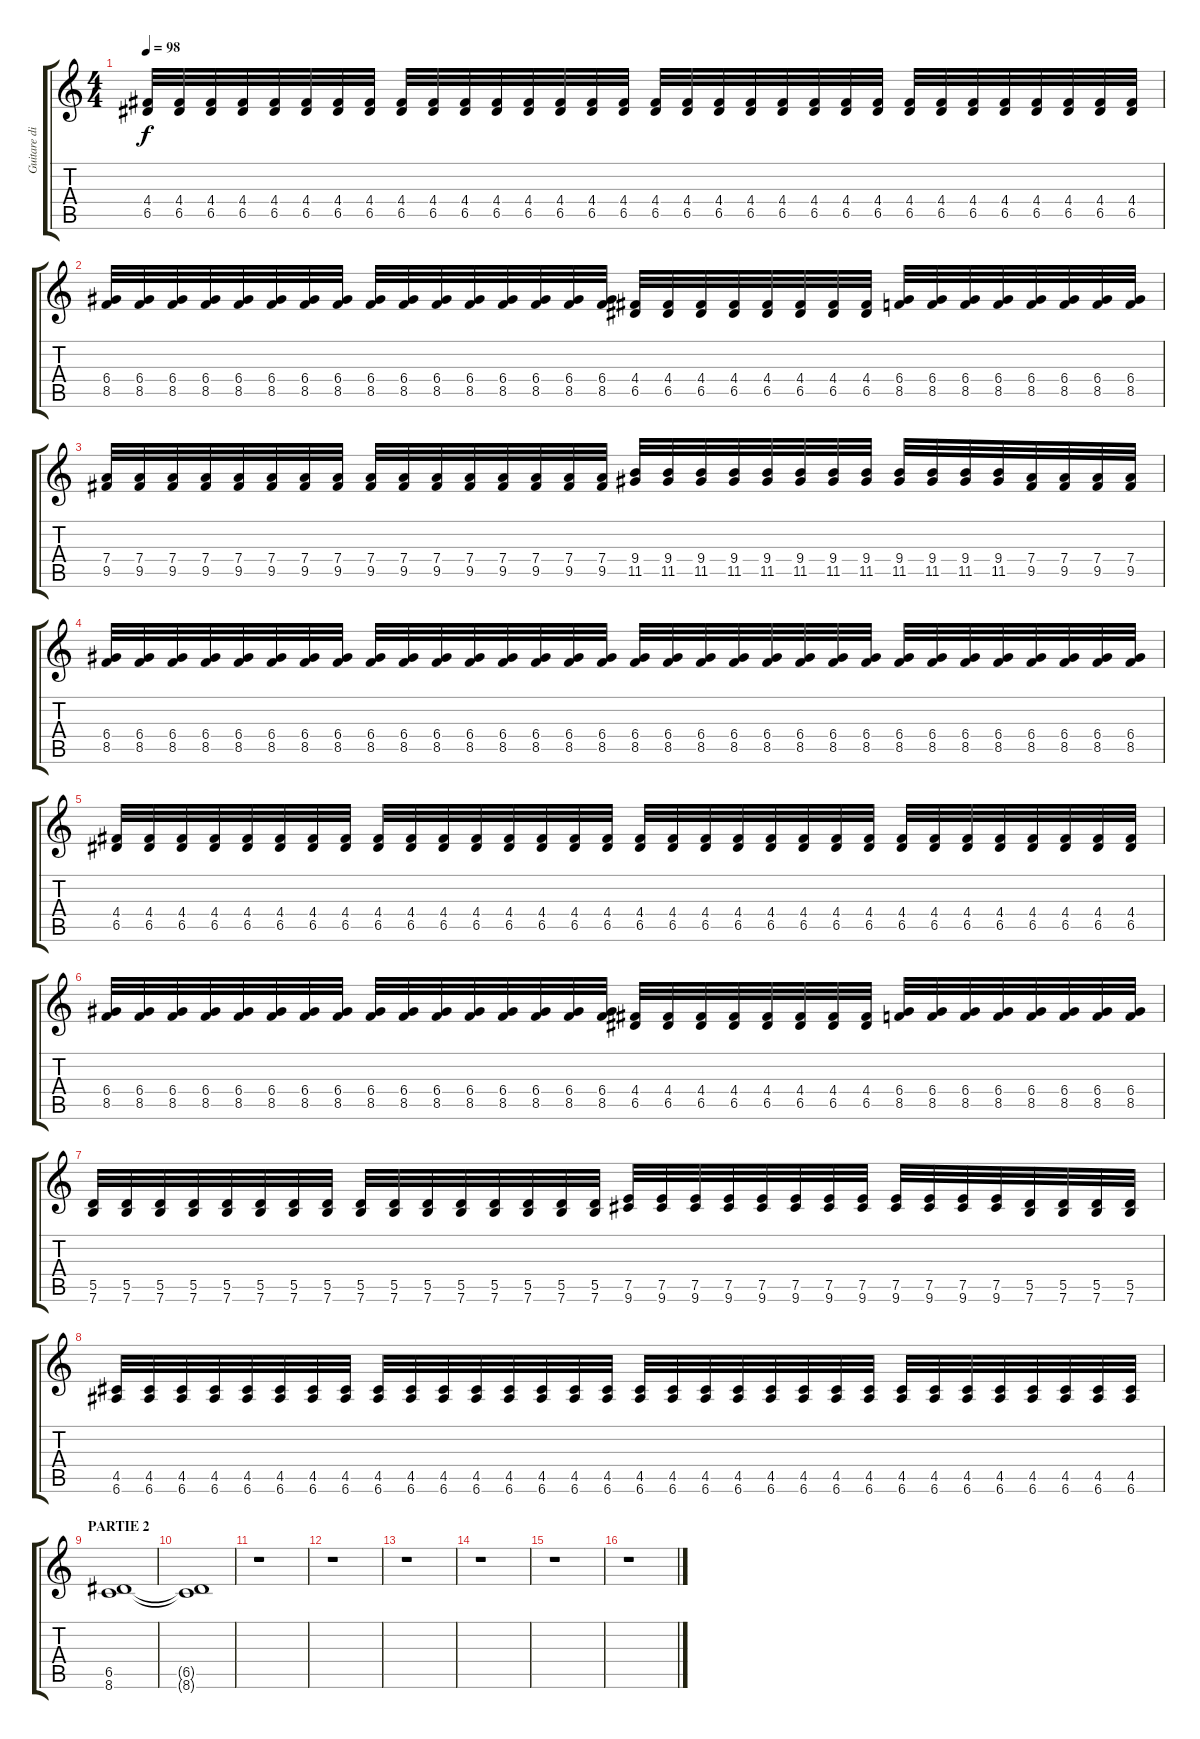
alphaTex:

\track ("Guitare disto 1" "Guitare di") {instrument distortionguitar}
\staff {score tabs}
\tuning (E4 B3 G3 D3 A2 E2) {hide}
\ts (4 4)
\tempo 98
\clef g2
\ks c
(4.4 6.5).32{dy f} (4.4 6.5).32 (4.4 6.5).32 (4.4 6.5).32 (4.4 6.5).32 (4.4 6.5).32 (4.4 6.5).32 (4.4 6.5).32 (4.4 6.5).32 (4.4 6.5).32 (4.4 6.5).32 (4.4 6.5).32 (4.4 6.5).32 (4.4 6.5).32 (4.4 6.5).32 (4.4 6.5).32 (4.4 6.5).32 (4.4 6.5).32 (4.4 6.5).32 (4.4 6.5).32 (4.4 6.5).32 (4.4 6.5).32 (4.4 6.5).32 (4.4 6.5).32 (4.4 6.5).32 (4.4 6.5).32 (4.4 6.5).32 (4.4 6.5).32 (4.4 6.5).32 (4.4 6.5).32 (4.4 6.5).32 (4.4 6.5).32 |
(6.4 8.5).32 (6.4 8.5).32 (6.4 8.5).32 (6.4 8.5).32 (6.4 8.5).32 (6.4 8.5).32 (6.4 8.5).32 (6.4 8.5).32 (6.4 8.5).32 (6.4 8.5).32 (6.4 8.5).32 (6.4 8.5).32 (6.4 8.5).32 (6.4 8.5).32 (6.4 8.5).32 (6.4 8.5).32 (4.4 6.5).32 (4.4 6.5).32 (4.4 6.5).32 (4.4 6.5).32 (4.4 6.5).32 (4.4 6.5).32 (4.4 6.5).32 (4.4 6.5).32 (6.4 8.5).32 (6.4 8.5).32 (6.4 8.5).32 (6.4 8.5).32 (6.4 8.5).32 (6.4 8.5).32 (6.4 8.5).32 (6.4 8.5).32 |
(7.4 9.5).32 (7.4 9.5).32 (7.4 9.5).32 (7.4 9.5).32 (7.4 9.5).32 (7.4 9.5).32 (7.4 9.5).32 (7.4 9.5).32 (7.4 9.5).32 (7.4 9.5).32 (7.4 9.5).32 (7.4 9.5).32 (7.4 9.5).32 (7.4 9.5).32 (7.4 9.5).32 (7.4 9.5).32 (9.4 11.5).32 (9.4 11.5).32 (9.4 11.5).32 (9.4 11.5).32 (9.4 11.5).32 (9.4 11.5).32 (9.4 11.5).32 (9.4 11.5).32 (9.4 11.5).32 (9.4 11.5).32 (9.4 11.5).32 (9.4 11.5).32 (7.4 9.5).32 (7.4 9.5).32 (7.4 9.5).32 (7.4 9.5).32 |
(6.4 8.5).32 (6.4 8.5).32 (6.4 8.5).32 (6.4 8.5).32 (6.4 8.5).32 (6.4 8.5).32 (6.4 8.5).32 (6.4 8.5).32 (6.4 8.5).32 (6.4 8.5).32 (6.4 8.5).32 (6.4 8.5).32 (6.4 8.5).32 (6.4 8.5).32 (6.4 8.5).32 (6.4 8.5).32 (6.4 8.5).32 (6.4 8.5).32 (6.4 8.5).32 (6.4 8.5).32 (6.4 8.5).32 (6.4 8.5).32 (6.4 8.5).32 (6.4 8.5).32 (6.4 8.5).32 (6.4 8.5).32 (6.4 8.5).32 (6.4 8.5).32 (6.4 8.5).32 (6.4 8.5).32 (6.4 8.5).32 (6.4 8.5).32 |
(4.4 6.5).32 (4.4 6.5).32 (4.4 6.5).32 (4.4 6.5).32 (4.4 6.5).32 (4.4 6.5).32 (4.4 6.5).32 (4.4 6.5).32 (4.4 6.5).32 (4.4 6.5).32 (4.4 6.5).32 (4.4 6.5).32 (4.4 6.5).32 (4.4 6.5).32 (4.4 6.5).32 (4.4 6.5).32 (4.4 6.5).32 (4.4 6.5).32 (4.4 6.5).32 (4.4 6.5).32 (4.4 6.5).32 (4.4 6.5).32 (4.4 6.5).32 (4.4 6.5).32 (4.4 6.5).32 (4.4 6.5).32 (4.4 6.5).32 (4.4 6.5).32 (4.4 6.5).32 (4.4 6.5).32 (4.4 6.5).32 (4.4 6.5).32 |
(6.4 8.5).32 (6.4 8.5).32 (6.4 8.5).32 (6.4 8.5).32 (6.4 8.5).32 (6.4 8.5).32 (6.4 8.5).32 (6.4 8.5).32 (6.4 8.5).32 (6.4 8.5).32 (6.4 8.5).32 (6.4 8.5).32 (6.4 8.5).32 (6.4 8.5).32 (6.4 8.5).32 (6.4 8.5).32 (4.4 6.5).32 (4.4 6.5).32 (4.4 6.5).32 (4.4 6.5).32 (4.4 6.5).32 (4.4 6.5).32 (4.4 6.5).32 (4.4 6.5).32 (6.4 8.5).32 (6.4 8.5).32 (6.4 8.5).32 (6.4 8.5).32 (6.4 8.5).32 (6.4 8.5).32 (6.4 8.5).32 (6.4 8.5).32 |
(5.5 7.6).32 (5.5 7.6).32 (5.5 7.6).32 (5.5 7.6).32 (5.5 7.6).32 (5.5 7.6).32 (5.5 7.6).32 (5.5 7.6).32 (5.5 7.6).32 (5.5 7.6).32 (5.5 7.6).32 (5.5 7.6).32 (5.5 7.6).32 (5.5 7.6).32 (5.5 7.6).32 (5.5 7.6).32 (7.5 9.6).32 (7.5 9.6).32 (7.5 9.6).32 (7.5 9.6).32 (7.5 9.6).32 (7.5 9.6).32 (7.5 9.6).32 (7.5 9.6).32 (7.5 9.6).32 (7.5 9.6).32 (7.5 9.6).32 (7.5 9.6).32 (5.5 7.6).32 (5.5 7.6).32 (5.5 7.6).32 (5.5 7.6).32 |
(4.5 6.6).32 (4.5 6.6).32 (4.5 6.6).32 (4.5 6.6).32 (4.5 6.6).32 (4.5 6.6).32 (4.5 6.6).32 (4.5 6.6).32 (4.5 6.6).32 (4.5 6.6).32 (4.5 6.6).32 (4.5 6.6).32 (4.5 6.6).32 (4.5 6.6).32 (4.5 6.6).32 (4.5 6.6).32 (4.5 6.6).32 (4.5 6.6).32 (4.5 6.6).32 (4.5 6.6).32 (4.5 6.6).32 (4.5 6.6).32 (4.5 6.6).32 (4.5 6.6).32 (4.5 6.6).32 (4.5 6.6).32 (4.5 6.6).32 (4.5 6.6).32 (4.5 6.6).32 (4.5 6.6).32 (4.5 6.6).32 (4.5 6.6).32 |
\section ("" "PARTIE 2")
(6.5 8.6).1 |
(6.5{t} 8.6{t}).1 |
r.1 |
r.1 |
r.1 |
r.1 |
r.1 |
r.1
